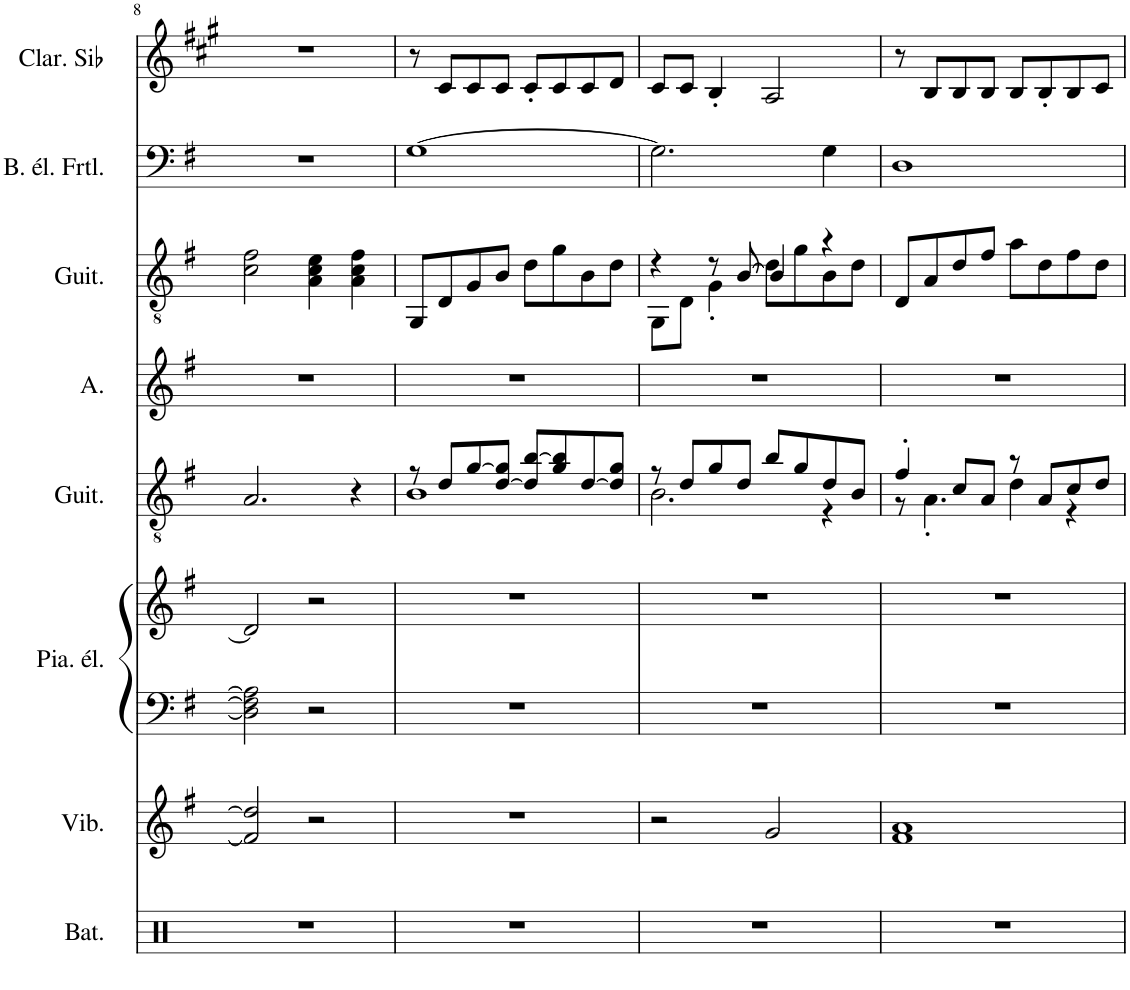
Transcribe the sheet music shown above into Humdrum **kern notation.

**kern	**kern	**kern	**kern	**kern	**kern	**kern	**kern	**kern
*part8	*part7	*part6	*part6	*part5	*part4	*part3	*part2	*part1
*staff9	*staff8	*staff7	*staff6	*staff5	*staff4	*staff3	*staff2	*staff1
*I"Batterie, Drums	*I"Vibraphone, Vibraphone	*I"Piano électrique, Electric Piano 1	*	*I"Guitare acoustique, Acoustic Guitar (steel)	*I"Alto, Choir Aahs	*I"Guitare classique, Acoustic Guitar (nylon)	*I"Basse électrique fretless, Fretless Bass	*I"Clarinette en Sib
*I'Bat.	*I'Vib.	*I'Pia. él.	*	*I'Guit.	*I'A.	*I'Guit.	*I'B. él. Frtl.	*I'Clar. Sib
!!LO:PB:g=z
*clefX	*clefG2	*clefF4	*clefG2	*clefGv2	*clefG2	*clefGv2	*clefF4	*clefG2
*	*	*	*	*	*	*	*Trd7c12	*Trd1c2
*k[]	*k[f#]	*k[f#]	*k[f#]	*k[f#]	*k[f#]	*k[f#]	*k[f#]	*k[f#c#g#]
*M4/4	*M4/4	*M4/4	*M4/4	*M4/4	*M4/4	*M4/4	*M4/4	*M4/4
=8	=8	=8	=8	=8	=8	=8	=8	=8
1r	2f#/] 2dd/]	2D\] 2F#\] 2A\]	2d/]	2.A/	1r	2c\ 2f#\	1r	1r
.	2r	2r	2r	.	.	4A\ 4c\ 4e\	.	.
.	.	.	.	4r	.	4A\ 4c\ 4f#\	.	.
=9	=9	=9	=9	=9	=9	=9	=9	=9
*	*	*	*	*^	*	*	*	*
1r	1r	1r	1r	8r	1B	1r	8GG/L	[1G	8r
.	.	.	.	8d/L	.	.	8D/	.	8c#/L
.	.	.	.	[8g/	.	.	8G/	.	8c#/
.	.	.	.	[8d/ 8g/]J	.	.	8B/J	.	8c#/J
.	.	.	.	8d/] [8b/L	.	.	8d\L	.	8c#'/L
.	.	.	.	8g/ 8b/]	.	.	8g\	.	8c#/
.	.	.	.	[8d/	.	.	8B\	.	8c#/
.	.	.	.	8d/] 8g/J	.	.	8d\J	.	8d/J
=10	=10	=10	=10	=10	=10	=10	=10	=10	=10
*	*	*	*	*	*	*	*^	*	*
1r	2r	1r	1r	8r	2.B\	1r	4r	8GG\L	2.G\]	8c#/L
.	.	.	.	8d/L	.	.	.	8D\J	.	8c#/J
.	.	.	.	8g/	.	.	8r	4G'\	.	4B'/
.	.	.	.	8d/J	.	.	[8B/	.	.	.
.	2g/	.	.	8b/L	.	.	4B/]	8d\L	.	2A/
.	.	.	.	8g/	.	.	.	8g\	.	.
.	.	.	.	8d/	4r	.	4r	8B\	4G\	.
.	.	.	.	8B/J	.	.	.	8d\J	.	.
*	*	*	*	*	*	*	*v	*v	*	*
=11	=11	=11	=11	=11	=11	=11	=11	=11	=11
1r	1f# 1a	1r	1r	4f#'/	8r	1r	8D/L	1D	8r
.	.	.	.	.	4.A'\	.	8A/	.	8B/L
.	.	.	.	8c/L	.	.	8d/	.	8B/
.	.	.	.	8A/J	.	.	8f#/J	.	8B/J
.	.	.	.	8r	4d\	.	8a\L	.	8B/L
.	.	.	.	8A/L	.	.	8d\	.	8B'/
.	.	.	.	8c/	4r	.	8f#\	.	8B/
.	.	.	.	8d/J	.	.	8d\J	.	8c#/J
*	*	*	*	*v	*v	*	*	*	*
=	=	=	=	=	=	=	=	=
*-	*-	*-	*-	*-	*-	*-	*-	*-
